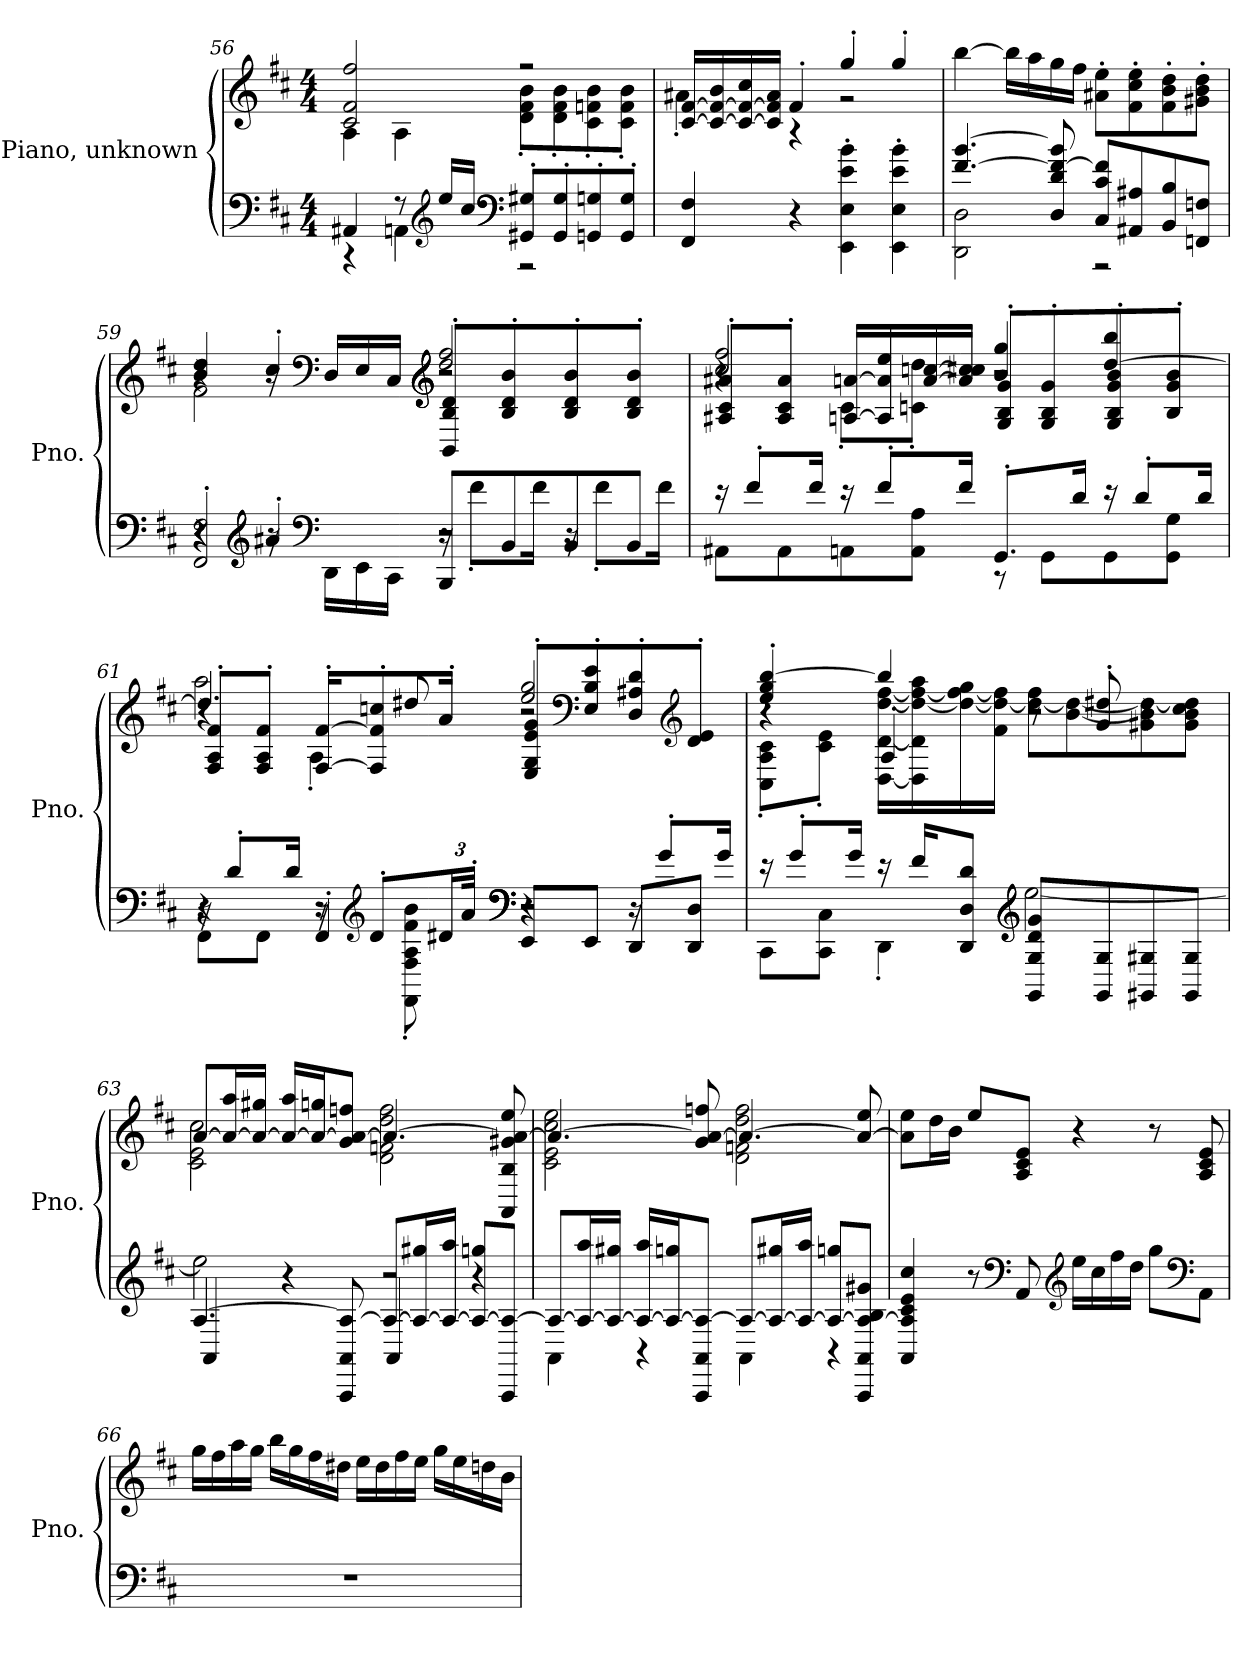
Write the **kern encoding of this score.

**kern	**kern
*part1	*part1
*staff2	*staff1
*I"Piano, unknown	*
*I'Pno.	*
*clefF4	*clefG2
*k[f#c#]	*k[f#c#]
*M4/4	*M4/4
=56	=56
*^	*^
4AA#X/	4r	2c#/ 2f#/ 2ff#/	4A\
8r	4AAn\	.	4A\
*clefG2	*	*	*
16ee/LL	.	.	.
16cc#/JJ	.	.	.
*clefF4	*	*	*
8GG#X/' 8G#X/'L	2r	2r	8d\' 8f#\' 8b\'L
8GG#/' 8G#/'	.	.	8d\' 8f#\' 8b\'
8GGn/' 8Gn/'	.	.	8c#\' 8fn\' 8b\'
8GG/' 8G/'J	.	.	8c#\' 8f\' 8b\'J
*v	*v	*	*
!!LO:LB:g=z	!!
=57	=57	=57
4FF#/ 4F#/	[16c#/ [16f#/LL	4a#X'\
.	16c#/_ 16f#/_ 16b/	.
.	16c#/_ 16f#/_ 16cc#/	.
.	16c#/] 16f#/] 16a#/JJ	.
4r	4f#'/	4r
4EE\' 4E\' 4e\' 4b\'	4gg'/	2r
4EE\' 4E\' 4e\' 4b\'	4gg'/	.
*	*v	*v
=58	=58
*^	*
[4.f#/ [4.b/	2DD\ 2D\	[4bb\
.	.	16bb\LL]
.	.	16aa\
8D/ 8d/ 8f#/_ 8b/]	.	16gg\
.	.	16ff#\JJ
8C#/ 8c#/ 8f#/]L	2r	8a#X\' 8ee\'L
8AA#X/ 8A#X/	.	8f#\' 8cc#\' 8ee\'
8BB/ 8B/	.	8f#\' 8b\' 8dd\'
8FFn/ 8Fn/J	.	8g#X\' 8b\' 8dd\'J
=59	=59	=59
*	*^	*^
*	*	*	*	*^
4r	4r	2FF#/' 2F#/'	4r	2f#\	4b/ 4dd/
*clefG2	*	*	*	*	*
4a#X'/	16r	.	4cc#'/	.	16r
*clefF4	*	*	*clefF4	*	*
.	16DD\LL	.	.	.	16D/LL
.	16EE\	.	.	.	16E/
.	16CC#\JJ	.	.	.	16C#/JJ
*	*	*	*clefG2	*	*
2r	16r	8BBB/L	2dd/ 2ff#/	2r	8BB/' 8B/' 8d/'L
.	8f#'\L	.	.	.	.
.	.	8BB/	.	.	8B/' 8d/' 8b/'
.	16f#\Jk	.	.	.	.
.	16r	8BB/	.	.	8B/' 8d/' 8b/'
.	8f#'\L	.	.	.	.
.	.	8BB/J	.	.	8B/' 8d/' 8b/'J
.	16f#\Jk	.	.	.	.
*	*v	*v	*	*	*
!!LO:LB:g=z	!!	!!
=60	=60	=60	=60	=60
16r	8AA#X\L	2cc#/ 2ff#/	4r	8A#X/' 8c#/' 8a#X/'L
8f#'/L	.	.	.	.
.	8AA#\	.	.	8A#/' 8c#/' 8a#/'J
16f#/Jk	.	.	.	.
16r	8AAn\	.	8c#'\L	[16An/ [16an/LL
8f#'/L	.	.	.	16A/] 16a/] 16ee/
.	8AA\ 8A\J	.	8cn\' 8dd\'J	[16a/ [16ccn/
16f#/Jk	.	.	.	16a/] 16cc/] 16cc#X/JJ
8.GG'/L	8r	4b/ 4gg/	2r	8G/' 8B/' 8g/'L
.	8GG\L	.	.	8G/' 8B/' 8g/'
16d/Jk	.	.	.	.
16r	8GG\	[4dd/ 4bb/	.	8G/' 8B/' 8g/' 8b/'
8d'/L	.	.	.	.
.	8GG\ 8G\J	.	.	8B/' 8g/' 8b/'J
16d/Jk	.	.	.	.
=61	=61	=61	=61	=61
*	*^	*	*	*^
16r	8FF#\L	4r	4.dd/]	2aa\	8F#/' 8A/' 8f#/'L	4r
8d'/L	.	.	.	.	.	.
.	8FF#\J	.	.	.	8F#/' 8A/' 8f#/'J	.
16d/Jk	.	.	.	.	.	.
16r	8r	4FF#'/	.	.	[16F#/' [16f#/'KL	4A'\
*clefG2	*	*	*	*	*	*
8d'/L	.	.	.	.	8F#/]' 8f#/]' 8ccn/'	.
.	8FF#\' 8F#\' 8A\' 8f#\' 8b\'	.	8dd#X/	.	.	.
*Xbrackettup	*	*	*	*	*	*
24d#X/L	.	.	.	.	16a'/Jk	.
48a'/JJk	.	.	.	.	.	.
*clefF4	*	*	*	*	*	*
8EE/L	2r	4r	2ee/ 2gg/	2r	8E/' 8G/' 8e/' 8g/'L	2r
*	*	*	*clefF4	*	*	*
8EE/J	.	.	.	.	8E/' 8B/' 8e/'	.
16r	.	8DD/L	.	.	8D/' 8A#X/' 8d/'	.
8g'/L	.	.	.	.	.	.
*	*	*	*clefG2	*	*	*
.	.	8DD/ 8D/J	.	.	8d/' 8e/'J	.
16g/Jk	.	.	.	.	.	.
*	*v	*v	*	*	*	*
*	*	*	*	*v	*v
!!LO:LB:g=z
=62	=62	=62	=62	=62
16r	8CC#\L	4ee/' 4gg/' [4bb/'	8C#\' 8A\' 8c#\'L	4r
8g'/L	.	.	.	.
.	8CC#\ 8C#\J	.	8c#\' 8e\'J	.
16g/Jk	.	.	.	.
16r	4DD'\	4bb/]	[16D\ [16d\ [16dd\ [16ff#\LL	4A'/
16f#/KL	.	.	16D\] 16d\] 16dd\_ 16ff#\_ 16aa\	.
8DD/ 8D/ 8d/J	.	.	16dd\_ 16ff#\_ 16gg\	.
.	.	.	16f#\ 16dd\_ 16ff#\]JJ	.
*clefG2	*	*	*	*
8GG/ 8G/ 8d/ 8g/L	[2ee\	8r	8dd\_ 8ff#\L	2r
8GG/ 8G/	.	8g/' 8dd#X/'	[8b\ 8dd\_	.
8GG#X/ 8G#X/	.	4r	8g#X\ 8b\] 8dd\_	.
8GG#/ 8G#/J	.	.	8g#\ 8b\ 8cc#\ 8dd\]J	.
*	*	*	*v	*v
=63	=63	=63	=63
*	*^	*	*
[4.A/	2ee\]	4AA/	[8a/L	2c#\ 2e\ 2cc#\
.	.	.	16a/_ 16aa/L	.
.	.	.	16a/_ 16gg#X/JJ	.
.	.	4r	16a/_ 16aa/LL	.
.	.	.	16a/_ 16ggn/J	.
8AAA/ 8AA/ 8A/_	.	.	8g/ 8a/_ 8ffn/J	.
8A/L_	2r	4AA/	4.a/_	2d\ 2fn\ 2dd\ 2ff\
16A/_ 16gg#X/L	.	.	.	.
16A/_ 16aa/JJ	.	.	.	.
8A/_ 8ggn/L	.	4r	.	.
8AAA/ 8A/_J	.	.	8AA/ 8B/ 8g#X/ 8a/_ 8ee/	.
*	*v	*v	*	*
!!LO:PB:g=z	!!
=64	=64	=64	=64
8A/L_	4AA\	4.a/_	2c#\ 2e\ 2cc#\ 2ee\
16A/_ 16aa/L	.	.	.
16A/_ 16gg#X/JJ	.	.	.
16A/_ 16aa/LL	4r	.	.
16A/_ 16ggn/J	.	.	.
8AAA/ 8AA/ 8A/_J	.	8g/ 8a/_ 8ffn/	.
8A/L_	4AA\	4.a/_	2d\ 2fn\ 2dd\ 2ff\
16A/_ 16gg#X/L	.	.	.
16A/_ 16aa/JJ	.	.	.
8A/_ 8ggn/L	4r	.	.
8AAA/ 8AA/ 8A/_ 8B/ 8g#X/J	.	8a/_ 8ee/	.
*v	*v	*	*
*	*v	*v
=65	=65
4AA/ 4A/] 4c#/ 4e/ 4cc#/	8a\] 8ee\L
.	16dd\L
.	16b\JJ
8r	8ee/L
*clefF4	*
8AA/	8A/ 8c#/ 8e/J
*clefG2	*
16ee\LL	4r
16cc#\	.
16ff#\	.
16dd\JJ	.
8gg\L	8r
*clefF4	*
8AA\J	8A/ 8c#/ 8e/
!!LO:LB:g=z
=66	=66
1r	16gg\LL
.	16ff#\
.	16aa\
.	16gg\JJ
.	16bb\LL
.	16gg\
.	16ff#\
.	16dd#X\JJ
.	16ee\LL
.	16dd#\
.	16ff#\
.	16ee\JJ
.	16gg\LL
.	16ee\
.	16ddn\
.	16b\JJ
=	=
*-	*-
